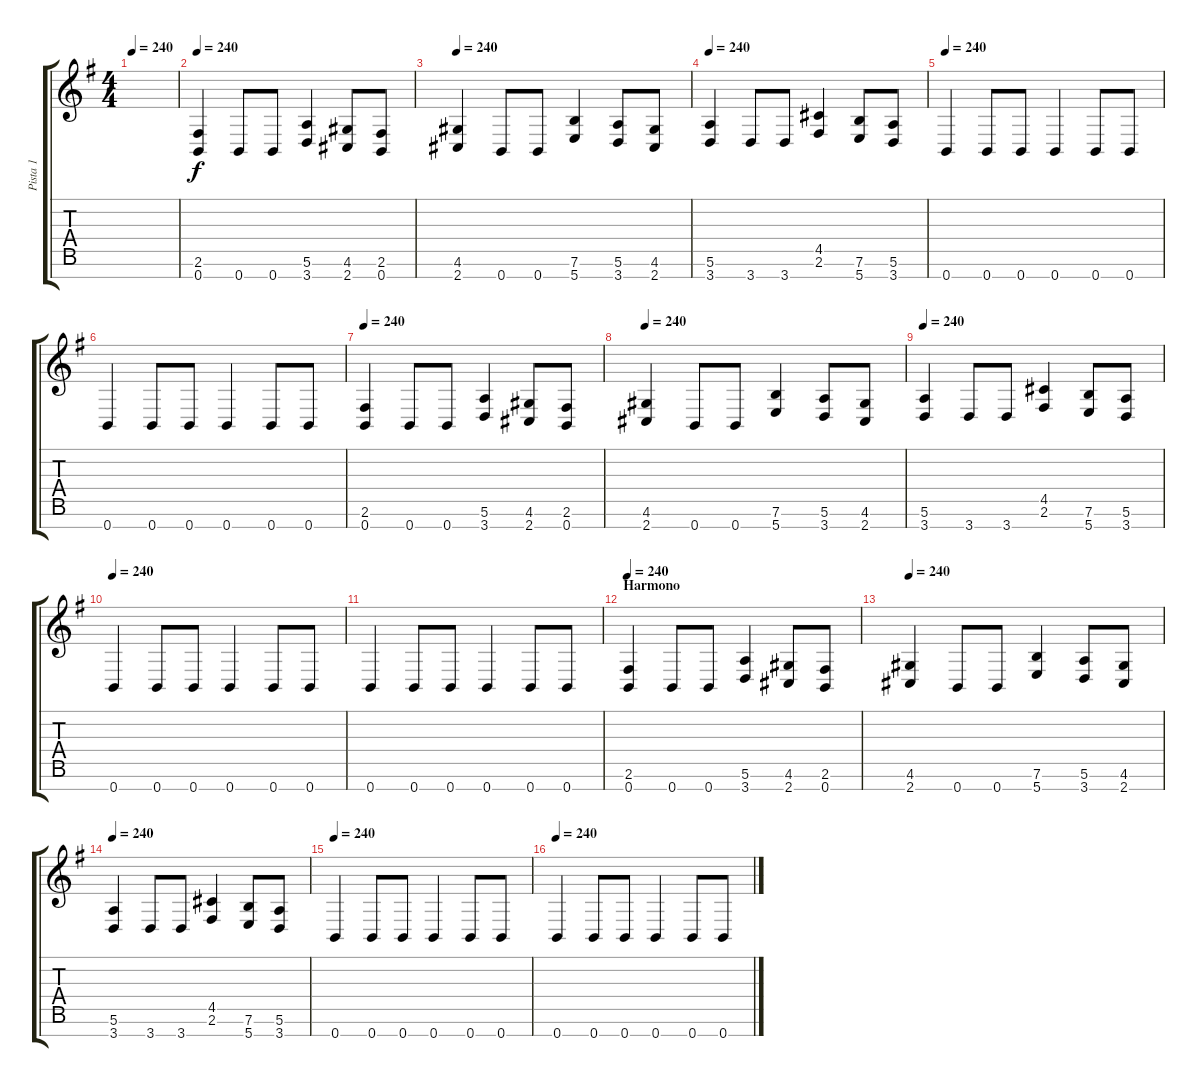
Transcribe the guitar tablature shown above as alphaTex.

\track ("Pista 1" "Pista 1") {instrument distortionguitar}
\staff {score tabs}
\tuning (E4 B3 G3 D3 A2 E2 B1) {hide}
\ts (4 4)
\tempo 240
\clef g2
\ks g
|
\tempo 240
(2.6 0.7).4 0.7.8 0.7.8 (5.6 3.7).4 (4.6 2.7).8 (2.6 0.7).8 |
\tempo 240
(4.6 2.7).4 0.7.8 0.7.8 (7.6 5.7).4 (5.6 3.7).8 (4.6 2.7).8 |
\tempo 240
(5.6 3.7).4 3.7.8 3.7.8 (4.5 2.6).4 (7.6 5.7).8 (5.6 3.7).8 |
\tempo 240
0.7.4 0.7.8 0.7.8 0.7.4 0.7.8 0.7.8 |
0.7.4 0.7.8 0.7.8 0.7.4 0.7.8 0.7.8 |
\tempo 240
(2.6 0.7).4 0.7.8 0.7.8 (5.6 3.7).4 (4.6 2.7).8 (2.6 0.7).8 |
\tempo 240
(4.6 2.7).4 0.7.8 0.7.8 (7.6 5.7).4 (5.6 3.7).8 (4.6 2.7).8 |
\tempo 240
(5.6 3.7).4 3.7.8 3.7.8 (4.5 2.6).4 (7.6 5.7).8 (5.6 3.7).8 |
\tempo 240
0.7.4 0.7.8 0.7.8 0.7.4 0.7.8 0.7.8 |
0.7.4 0.7.8 0.7.8 0.7.4 0.7.8 0.7.8 |
\section ("" "Harmono")
\tempo 240
(2.6 0.7).4 0.7.8 0.7.8 (5.6 3.7).4 (4.6 2.7).8 (2.6 0.7).8 |
\tempo 240
(4.6 2.7).4 0.7.8 0.7.8 (7.6 5.7).4 (5.6 3.7).8 (4.6 2.7).8 |
\tempo 240
(5.6 3.7).4 3.7.8 3.7.8 (4.5 2.6).4 (7.6 5.7).8 (5.6 3.7).8 |
\tempo 240
0.7.4 0.7.8 0.7.8 0.7.4 0.7.8 0.7.8 |
\tempo 240
0.7.4 0.7.8 0.7.8 0.7.4 0.7.8 0.7.8
